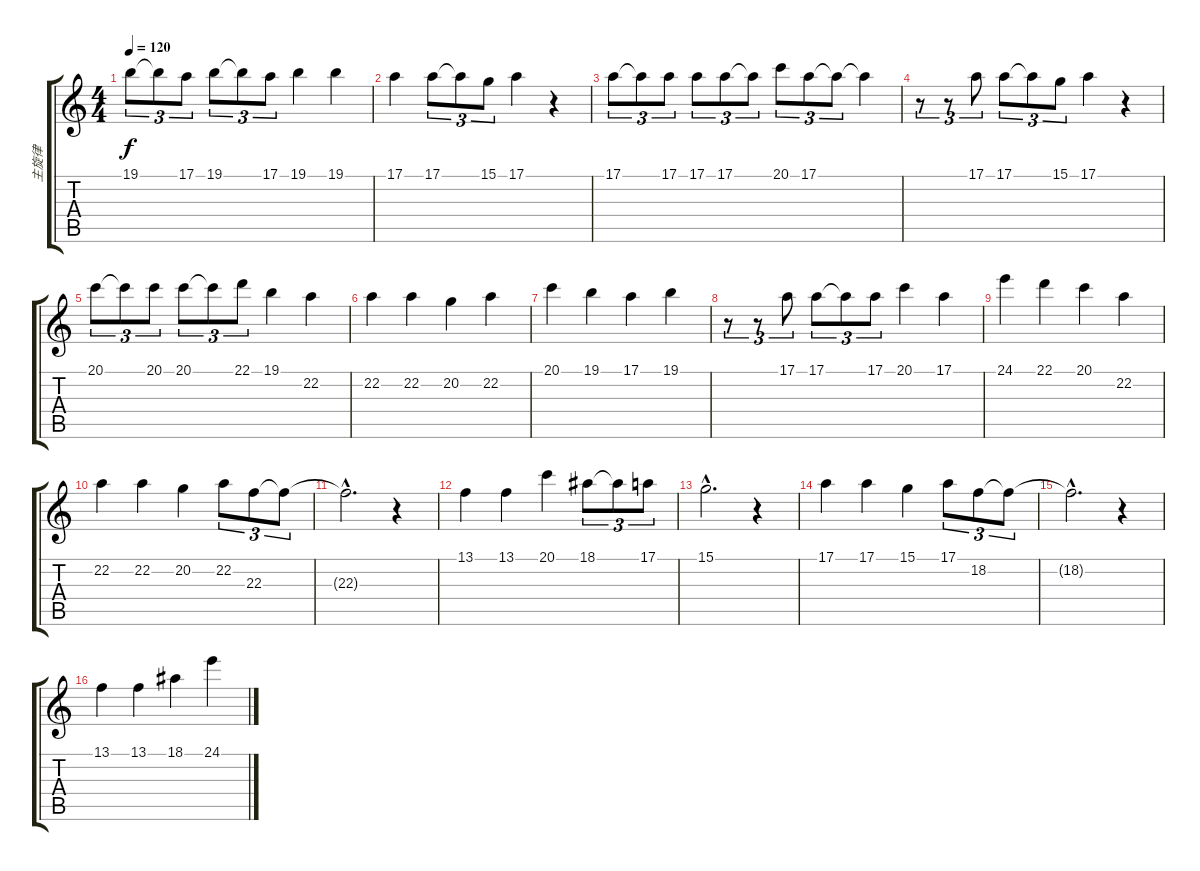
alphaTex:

\track ("主旋律" "主旋律") {instrument synthvoice}
\staff {score tabs}
\tuning (E4 B3 G3 D3 A2 E2) {hide}
\ts (4 4)
\tempo 120
\clef g2
\ks c
19.1.8{tu (3 2) dy f} 19.1{t}.8{tu (3 2)} 17.1.8{tu (3 2)} 19.1.8{tu (3 2)} 19.1{t}.8{tu (3 2)} 17.1.8{tu (3 2)} 19.1.4 19.1.4 |
17.1.4 17.1.8{tu (3 2)} 17.1{t}.8{tu (3 2)} 15.1.8{tu (3 2)} 17.1.4 r.4 |
17.1.8{tu (3 2)} 17.1{t}.8{tu (3 2)} 17.1.8{tu (3 2)} 17.1.8{tu (3 2)} 17.1.8{tu (3 2)} 17.1{t}.8{tu (3 2)} 20.1.8{tu (3 2)} 17.1.8{tu (3 2)} 17.1{t}.8{tu (3 2)} 17.1{t}.4 |
r.8{tu (3 2)} r.8{tu (3 2)} 17.1.8{tu (3 2)} 17.1.8{tu (3 2)} 17.1{t}.8{tu (3 2)} 15.1.8{tu (3 2)} 17.1.4 r.4 |
20.1.8{tu (3 2)} 20.1{t}.8{tu (3 2)} 20.1.8{tu (3 2)} 20.1.8{tu (3 2)} 20.1{t}.8{tu (3 2)} 22.1.8{tu (3 2)} 19.1.4 22.2.4 |
22.2.4 22.2.4 20.2.4 22.2.4 |
20.1.4 19.1.4 17.1.4 19.1.4 |
r.8{tu (3 2)} r.8{tu (3 2)} 17.1.8{tu (3 2)} 17.1.8{tu (3 2)} 17.1{t}.8{tu (3 2)} 17.1.8{tu (3 2)} 20.1.4 17.1.4 |
24.1.4 22.1.4 20.1.4 22.2.4 |
22.2.4 22.2.4 20.2.4 22.2.8{tu (3 2)} 22.3.8{tu (3 2)} 22.3{t}.8{tu (3 2)} |
22.3{hac t}.2{d} r.4 |
13.1.4 13.1.4 20.1.4 18.1.8{tu (3 2)} 18.1{t}.8{tu (3 2)} 17.1.8{tu (3 2)} |
15.1{hac}.2{d} r.4 |
17.1.4 17.1.4 15.1.4 17.1.8{tu (3 2)} 18.2.8{tu (3 2)} 18.2{t}.8{tu (3 2)} |
18.2{hac t}.2{d} r.4 |
13.1.4 13.1.4 18.1.4 24.1.4
